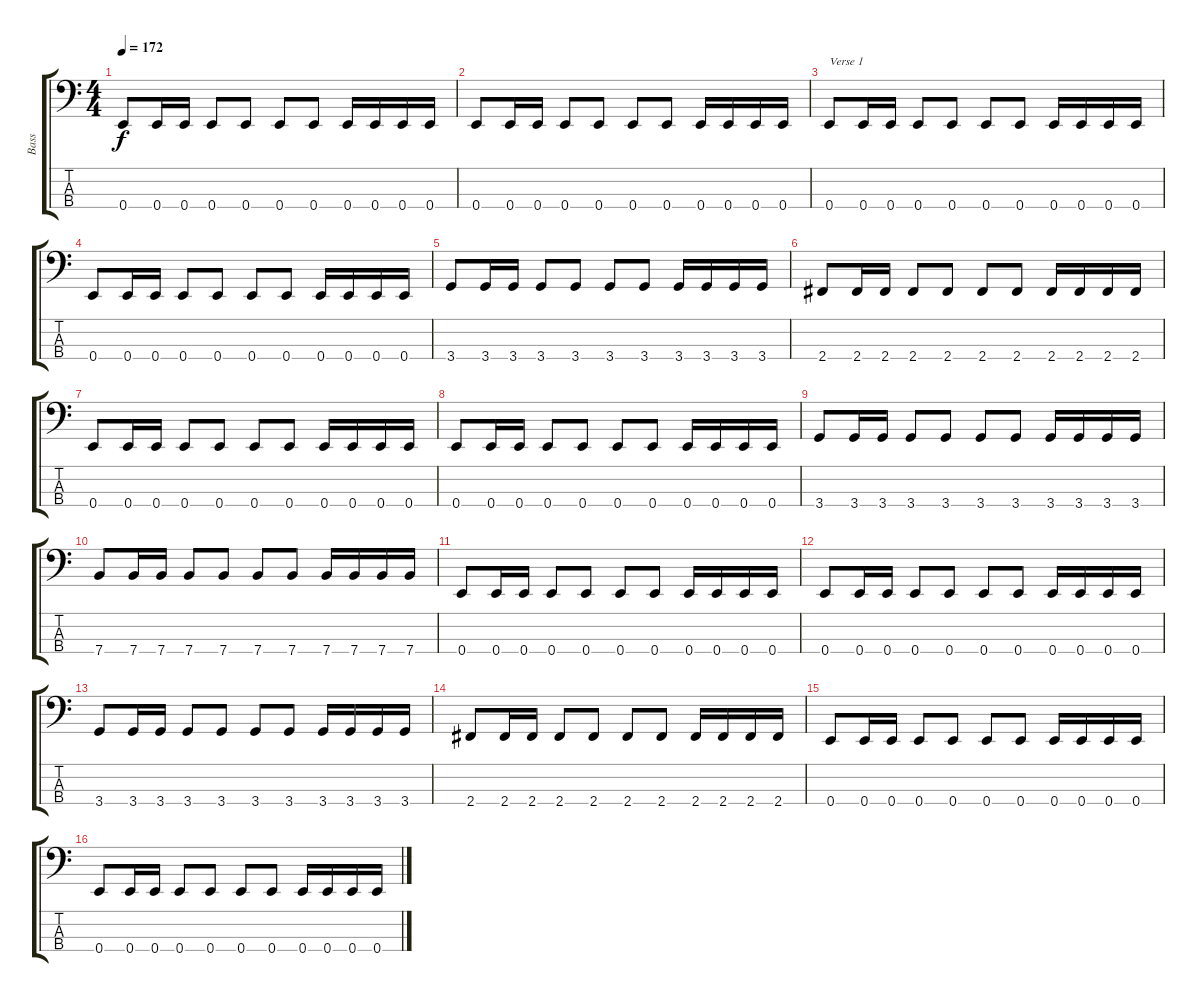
\track ("Bass" "Bass") {instrument electricbassfinger}
\staff {score tabs}
\tuning (G2 D2 A1 E1) {hide}
\ts (4 4)
\tempo 172
\clef f4
\ks c
0.4.8{dy f} 0.4.16 0.4.16 0.4.8 0.4.8 0.4.8 0.4.8 0.4.16 0.4.16 0.4.16 0.4.16 |
0.4.8 0.4.16 0.4.16 0.4.8 0.4.8 0.4.8 0.4.8 0.4.16 0.4.16 0.4.16 0.4.16 |
0.4.8{txt "Verse 1"} 0.4.16 0.4.16 0.4.8 0.4.8 0.4.8 0.4.8 0.4.16 0.4.16 0.4.16 0.4.16 |
0.4.8 0.4.16 0.4.16 0.4.8 0.4.8 0.4.8 0.4.8 0.4.16 0.4.16 0.4.16 0.4.16 |
3.4.8 3.4.16 3.4.16 3.4.8 3.4.8 3.4.8 3.4.8 3.4.16 3.4.16 3.4.16 3.4.16 |
2.4.8 2.4.16 2.4.16 2.4.8 2.4.8 2.4.8 2.4.8 2.4.16 2.4.16 2.4.16 2.4.16 |
0.4.8 0.4.16 0.4.16 0.4.8 0.4.8 0.4.8 0.4.8 0.4.16 0.4.16 0.4.16 0.4.16 |
0.4.8 0.4.16 0.4.16 0.4.8 0.4.8 0.4.8 0.4.8 0.4.16 0.4.16 0.4.16 0.4.16 |
3.4.8 3.4.16 3.4.16 3.4.8 3.4.8 3.4.8 3.4.8 3.4.16 3.4.16 3.4.16 3.4.16 |
7.4.8 7.4.16 7.4.16 7.4.8 7.4.8 7.4.8 7.4.8 7.4.16 7.4.16 7.4.16 7.4.16 |
0.4.8 0.4.16 0.4.16 0.4.8 0.4.8 0.4.8 0.4.8 0.4.16 0.4.16 0.4.16 0.4.16 |
0.4.8 0.4.16 0.4.16 0.4.8 0.4.8 0.4.8 0.4.8 0.4.16 0.4.16 0.4.16 0.4.16 |
3.4.8 3.4.16 3.4.16 3.4.8 3.4.8 3.4.8 3.4.8 3.4.16 3.4.16 3.4.16 3.4.16 |
2.4.8 2.4.16 2.4.16 2.4.8 2.4.8 2.4.8 2.4.8 2.4.16 2.4.16 2.4.16 2.4.16 |
0.4.8 0.4.16 0.4.16 0.4.8 0.4.8 0.4.8 0.4.8 0.4.16 0.4.16 0.4.16 0.4.16 |
0.4.8 0.4.16 0.4.16 0.4.8 0.4.8 0.4.8 0.4.8 0.4.16 0.4.16 0.4.16 0.4.16
